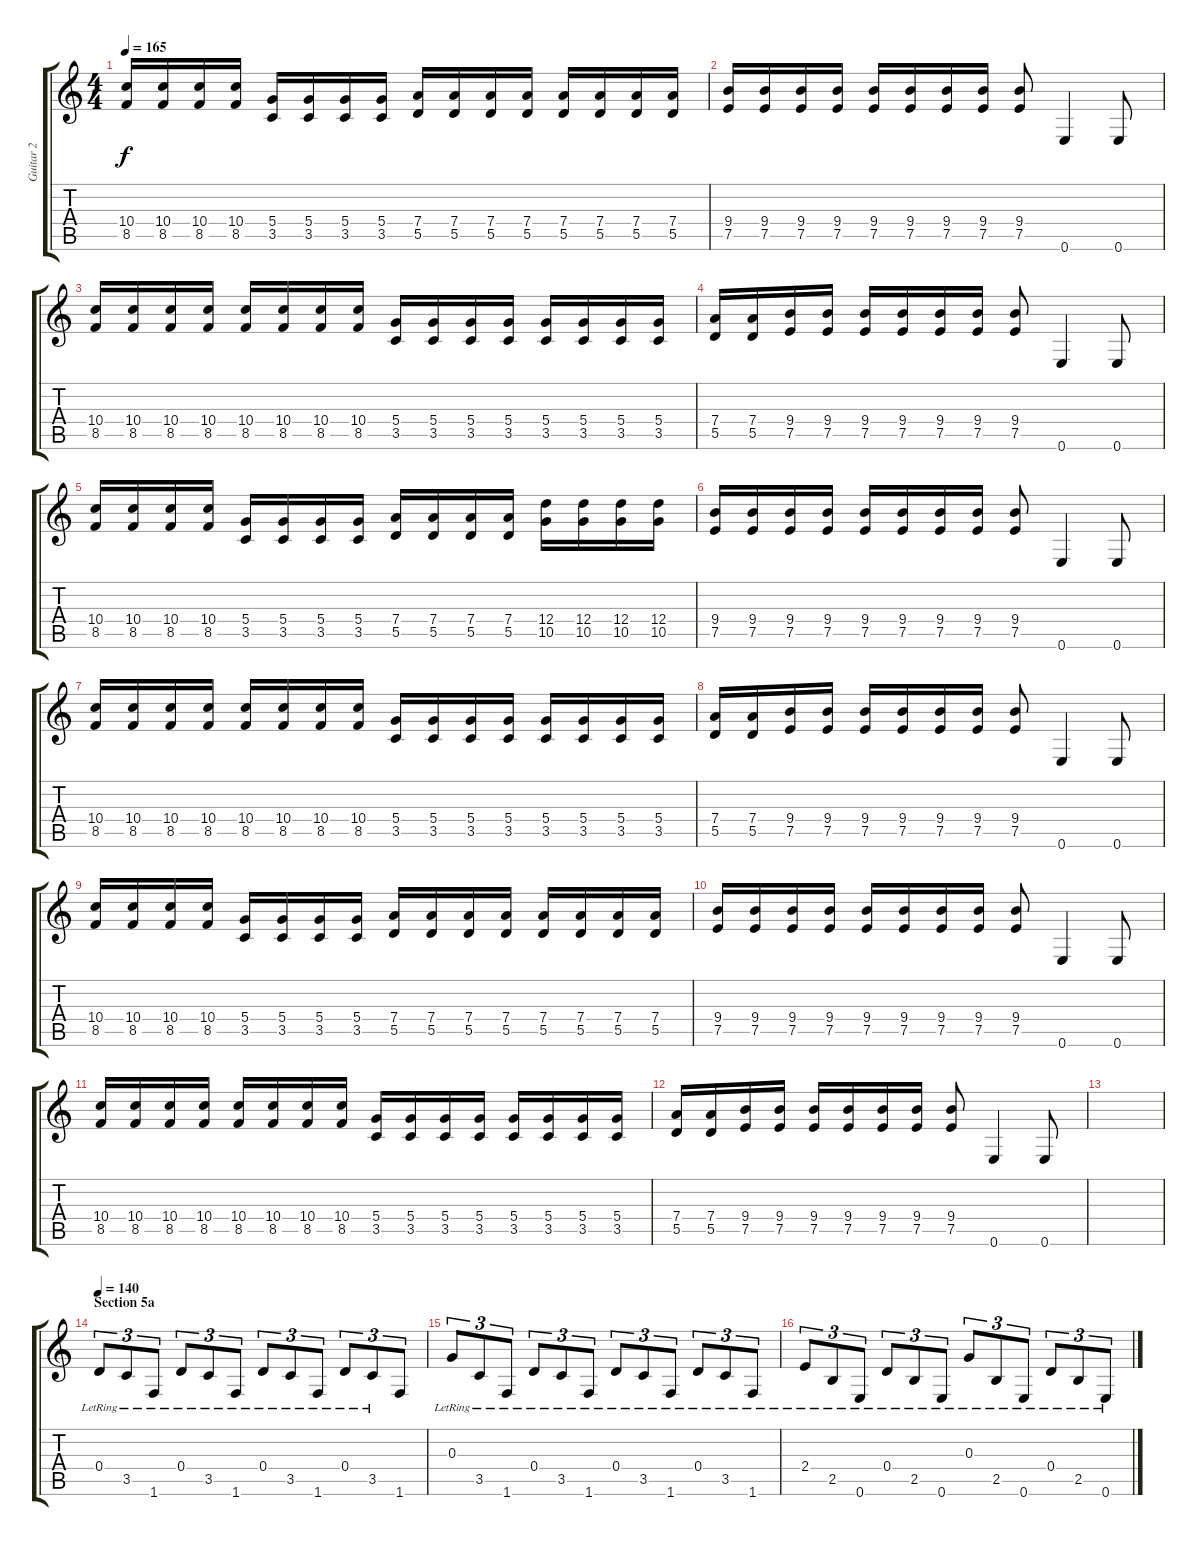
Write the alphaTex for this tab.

\track ("Guitar 2" "Guitar 2") {instrument distortionguitar}
\staff {score tabs}
\tuning (E4 B3 G3 D3 A2 E2) {hide}
\ts (4 4)
\tempo 165
\clef g2
\ks c
(10.4 8.5).16{dy f} (10.4 8.5).16 (10.4 8.5).16 (10.4 8.5).16 (5.4 3.5).16 (5.4 3.5).16 (5.4 3.5).16 (5.4 3.5).16 (7.4 5.5).16 (7.4 5.5).16 (7.4 5.5).16 (7.4 5.5).16 (7.4 5.5).16 (7.4 5.5).16 (7.4 5.5).16 (7.4 5.5).16 |
(9.4 7.5).16 (9.4 7.5).16 (9.4 7.5).16 (9.4 7.5).16 (9.4 7.5).16 (9.4 7.5).16 (9.4 7.5).16 (9.4 7.5).16 (9.4 7.5).8 0.6.4 0.6.8 |
(10.4 8.5).16 (10.4 8.5).16 (10.4 8.5).16 (10.4 8.5).16 (10.4 8.5).16 (10.4 8.5).16 (10.4 8.5).16 (10.4 8.5).16 (5.4 3.5).16 (5.4 3.5).16 (5.4 3.5).16 (5.4 3.5).16 (5.4 3.5).16 (5.4 3.5).16 (5.4 3.5).16 (5.4 3.5).16 |
(7.4 5.5).16 (7.4 5.5).16 (9.4 7.5).16 (9.4 7.5).16 (9.4 7.5).16 (9.4 7.5).16 (9.4 7.5).16 (9.4 7.5).16 (9.4 7.5).8 0.6.4 0.6.8 |
(10.4 8.5).16 (10.4 8.5).16 (10.4 8.5).16 (10.4 8.5).16 (5.4 3.5).16 (5.4 3.5).16 (5.4 3.5).16 (5.4 3.5).16 (7.4 5.5).16 (7.4 5.5).16 (7.4 5.5).16 (7.4 5.5).16 (12.4 10.5).16 (12.4 10.5).16 (12.4 10.5).16 (12.4 10.5).16 |
(9.4 7.5).16 (9.4 7.5).16 (9.4 7.5).16 (9.4 7.5).16 (9.4 7.5).16 (9.4 7.5).16 (9.4 7.5).16 (9.4 7.5).16 (9.4 7.5).8 0.6.4 0.6.8 |
(10.4 8.5).16 (10.4 8.5).16 (10.4 8.5).16 (10.4 8.5).16 (10.4 8.5).16 (10.4 8.5).16 (10.4 8.5).16 (10.4 8.5).16 (5.4 3.5).16 (5.4 3.5).16 (5.4 3.5).16 (5.4 3.5).16 (5.4 3.5).16 (5.4 3.5).16 (5.4 3.5).16 (5.4 3.5).16 |
(7.4 5.5).16 (7.4 5.5).16 (9.4 7.5).16 (9.4 7.5).16 (9.4 7.5).16 (9.4 7.5).16 (9.4 7.5).16 (9.4 7.5).16 (9.4 7.5).8 0.6.4 0.6.8 |
(10.4 8.5).16 (10.4 8.5).16 (10.4 8.5).16 (10.4 8.5).16 (5.4 3.5).16 (5.4 3.5).16 (5.4 3.5).16 (5.4 3.5).16 (7.4 5.5).16 (7.4 5.5).16 (7.4 5.5).16 (7.4 5.5).16 (7.4 5.5).16 (7.4 5.5).16 (7.4 5.5).16 (7.4 5.5).16 |
(9.4 7.5).16 (9.4 7.5).16 (9.4 7.5).16 (9.4 7.5).16 (9.4 7.5).16 (9.4 7.5).16 (9.4 7.5).16 (9.4 7.5).16 (9.4 7.5).8 0.6.4 0.6.8 |
(10.4 8.5).16 (10.4 8.5).16 (10.4 8.5).16 (10.4 8.5).16 (10.4 8.5).16 (10.4 8.5).16 (10.4 8.5).16 (10.4 8.5).16 (5.4 3.5).16 (5.4 3.5).16 (5.4 3.5).16 (5.4 3.5).16 (5.4 3.5).16 (5.4 3.5).16 (5.4 3.5).16 (5.4 3.5).16 |
(7.4 5.5).16 (7.4 5.5).16 (9.4 7.5).16 (9.4 7.5).16 (9.4 7.5).16 (9.4 7.5).16 (9.4 7.5).16 (9.4 7.5).16 (9.4 7.5).8 0.6.4 0.6.8 |
|
\section ("" "Section 5a")
\tempo 140
0.4{lr}.8{tu (3 2) volume 11 instrument acousticguitarsteel} 3.5{lr}.8{tu (3 2)} 1.6{lr}.8{tu (3 2)} 0.4{lr}.8{tu (3 2)} 3.5{lr}.8{tu (3 2)} 1.6{lr}.8{tu (3 2)} 0.4{lr}.8{tu (3 2)} 3.5{lr}.8{tu (3 2)} 1.6{lr}.8{tu (3 2)} 0.4{lr}.8{tu (3 2)} 3.5{lr}.8{tu (3 2)} 1.6.8{tu (3 2)} |
0.3{lr}.8{tu (3 2)} 3.5{lr}.8{tu (3 2)} 1.6{lr}.8{tu (3 2)} 0.4{lr}.8{tu (3 2)} 3.5{lr}.8{tu (3 2)} 1.6{lr}.8{tu (3 2)} 0.4{lr}.8{tu (3 2)} 3.5{lr}.8{tu (3 2)} 1.6{lr}.8{tu (3 2)} 0.4{lr}.8{tu (3 2)} 3.5{lr}.8{tu (3 2)} 1.6{lr}.8{tu (3 2)} |
2.4{lr}.8{tu (3 2)} 2.5{lr}.8{tu (3 2)} 0.6{lr}.8{tu (3 2)} 0.4{lr}.8{tu (3 2)} 2.5{lr}.8{tu (3 2)} 0.6{lr}.8{tu (3 2)} 0.3{lr}.8{tu (3 2)} 2.5{lr}.8{tu (3 2)} 0.6{lr}.8{tu (3 2)} 0.4{lr}.8{tu (3 2)} 2.5{lr}.8{tu (3 2)} 0.6{lr}.8{tu (3 2)}
